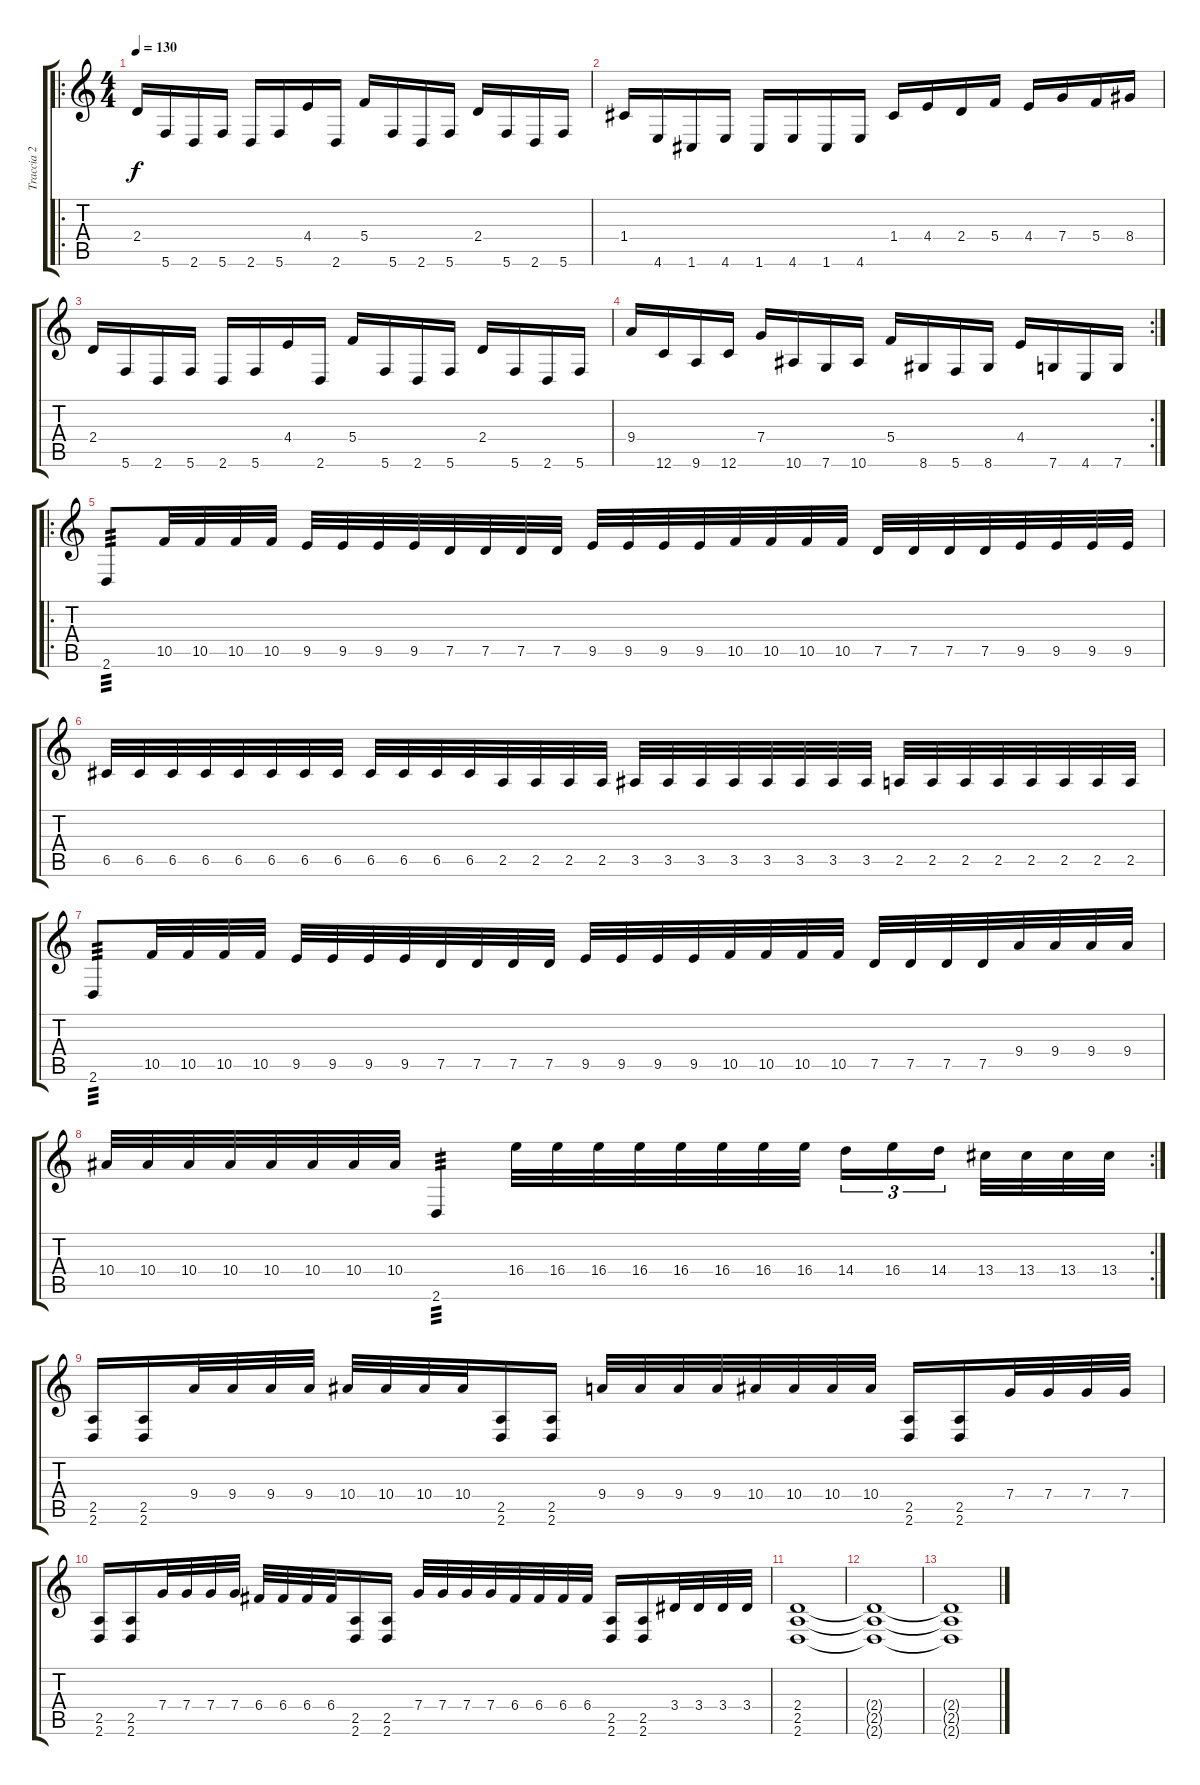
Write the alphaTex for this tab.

\track ("Traccia 2" "Traccia 2") {instrument distortionguitar}
\staff {score tabs}
\tuning (D4 A3 F3 C3 G2 C2) {hide}
\ro
\ts (4 4)
\tempo 130
\clef g2
\ks c
2.4.16{dy f} 5.6.16 2.6.16 5.6.16 2.6.16 5.6.16 4.4.16 2.6.16 5.4.16 5.6.16 2.6.16 5.6.16 2.4.16 5.6.16 2.6.16 5.6.16 |
1.4.16 4.6.16 1.6.16 4.6.16 1.6.16 4.6.16 1.6.16 4.6.16 1.4.16 4.4.16 2.4.16 5.4.16 4.4.16 7.4.16 5.4.16 8.4.16 |
2.4.16 5.6.16 2.6.16 5.6.16 2.6.16 5.6.16 4.4.16 2.6.16 5.4.16 5.6.16 2.6.16 5.6.16 2.4.16 5.6.16 2.6.16 5.6.16 |
\rc 2
9.4.16 12.6.16 9.6.16 12.6.16 7.4.16 10.6.16 7.6.16 10.6.16 5.4.16 8.6.16 5.6.16 8.6.16 4.4.16 7.6.16 4.6.16 7.6.16 |
\ro
2.6.8{tp 3} 10.5.32 10.5.32 10.5.32 10.5.32 9.5.32 9.5.32 9.5.32 9.5.32 7.5.32 7.5.32 7.5.32 7.5.32 9.5.32 9.5.32 9.5.32 9.5.32 10.5.32 10.5.32 10.5.32 10.5.32 7.5.32 7.5.32 7.5.32 7.5.32 9.5.32 9.5.32 9.5.32 9.5.32 |
6.5.32 6.5.32 6.5.32 6.5.32 6.5.32 6.5.32 6.5.32 6.5.32 6.5.32 6.5.32 6.5.32 6.5.32 2.5.32 2.5.32 2.5.32 2.5.32 3.5.32 3.5.32 3.5.32 3.5.32 3.5.32 3.5.32 3.5.32 3.5.32 2.5.32 2.5.32 2.5.32 2.5.32 2.5.32 2.5.32 2.5.32 2.5.32 |
2.6.8{tp 3} 10.5.32 10.5.32 10.5.32 10.5.32 9.5.32 9.5.32 9.5.32 9.5.32 7.5.32 7.5.32 7.5.32 7.5.32 9.5.32 9.5.32 9.5.32 9.5.32 10.5.32 10.5.32 10.5.32 10.5.32 7.5.32 7.5.32 7.5.32 7.5.32 9.4.32 9.4.32 9.4.32 9.4.32 |
\rc 2
10.4.32 10.4.32 10.4.32 10.4.32 10.4.32 10.4.32 10.4.32 10.4.32 2.6.4{tp 3} 16.4.32 16.4.32 16.4.32 16.4.32 16.4.32 16.4.32 16.4.32 16.4.32 14.4.16{tu (3 2)} 16.4.16{tu (3 2)} 14.4.16{tu (3 2) beam splitsecondary} 13.4.32 13.4.32 13.4.32 13.4.32 |
(2.5 2.6).16 (2.5 2.6).16 9.4.32 9.4.32 9.4.32 9.4.32 10.4.32 10.4.32 10.4.32 10.4.32 (2.5 2.6).16 (2.5 2.6).16 9.4.32 9.4.32 9.4.32 9.4.32 10.4.32 10.4.32 10.4.32 10.4.32 (2.5 2.6).16 (2.5 2.6).16 7.4.32 7.4.32 7.4.32 7.4.32 |
(2.5 2.6).16 (2.5 2.6).16 7.4.32 7.4.32 7.4.32 7.4.32 6.4.32 6.4.32 6.4.32 6.4.32 (2.5 2.6).16 (2.5 2.6).16 7.4.32 7.4.32 7.4.32 7.4.32 6.4.32 6.4.32 6.4.32 6.4.32 (2.5 2.6).16 (2.5 2.6).16 3.4.32 3.4.32 3.4.32 3.4.32 |
(2.4 2.5 2.6).1 |
(2.4{t} 2.5{t} 2.6{t}).1 |
(2.4{t} 2.5{t} 2.6{t}).1
